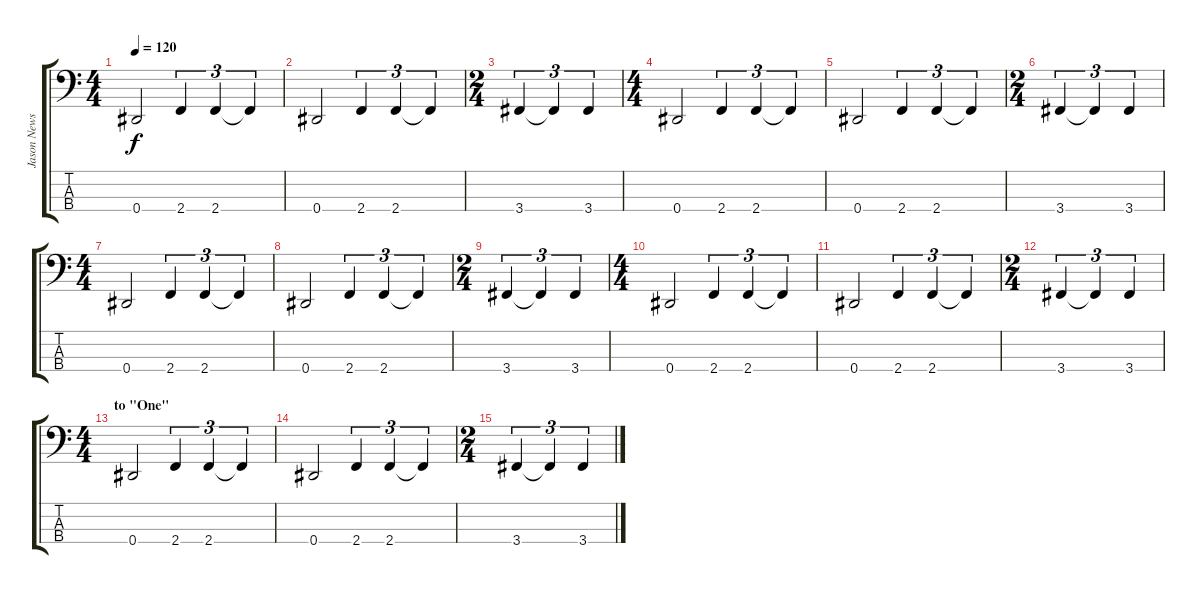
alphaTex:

\track ("Jason Newsted" "Jason News") {instrument electricbasspick}
\staff {score tabs}
\tuning (Gb2 Db2 Ab1 Eb1) {hide}
\ts (4 4)
\tempo 120
\clef f4
\ks c
0.4.2{dy f} 2.4.4{tu (3 2)} 2.4.4{tu (3 2)} 2.4{t}.4{tu (3 2)} |
0.4.2 2.4.4{tu (3 2)} 2.4.4{tu (3 2)} 2.4{t}.4{tu (3 2)} |
\ts (2 4)
3.4.4{tu (3 2)} 3.4{t}.4{tu (3 2)} 3.4.4{tu (3 2)} |
\ts (4 4)
0.4.2 2.4.4{tu (3 2)} 2.4.4{tu (3 2)} 2.4{t}.4{tu (3 2)} |
0.4.2 2.4.4{tu (3 2)} 2.4.4{tu (3 2)} 2.4{t}.4{tu (3 2)} |
\ts (2 4)
3.4.4{tu (3 2)} 3.4{t}.4{tu (3 2)} 3.4.4{tu (3 2)} |
\ts (4 4)
0.4.2 2.4.4{tu (3 2)} 2.4.4{tu (3 2)} 2.4{t}.4{tu (3 2)} |
0.4.2 2.4.4{tu (3 2)} 2.4.4{tu (3 2)} 2.4{t}.4{tu (3 2)} |
\ts (2 4)
3.4.4{tu (3 2)} 3.4{t}.4{tu (3 2)} 3.4.4{tu (3 2)} |
\ts (4 4)
0.4.2 2.4.4{tu (3 2)} 2.4.4{tu (3 2)} 2.4{t}.4{tu (3 2)} |
0.4.2 2.4.4{tu (3 2)} 2.4.4{tu (3 2)} 2.4{t}.4{tu (3 2)} |
\ts (2 4)
3.4.4{tu (3 2)} 3.4{t}.4{tu (3 2)} 3.4.4{tu (3 2)} |
\ts (4 4)
\section ("" "to \"One\"")
0.4.2 2.4.4{tu (3 2)} 2.4.4{tu (3 2)} 2.4{t}.4{tu (3 2)} |
0.4.2 2.4.4{tu (3 2)} 2.4.4{tu (3 2)} 2.4{t}.4{tu (3 2)} |
\ts (2 4)
3.4.4{tu (3 2)} 3.4{t}.4{tu (3 2)} 3.4.4{tu (3 2)}
